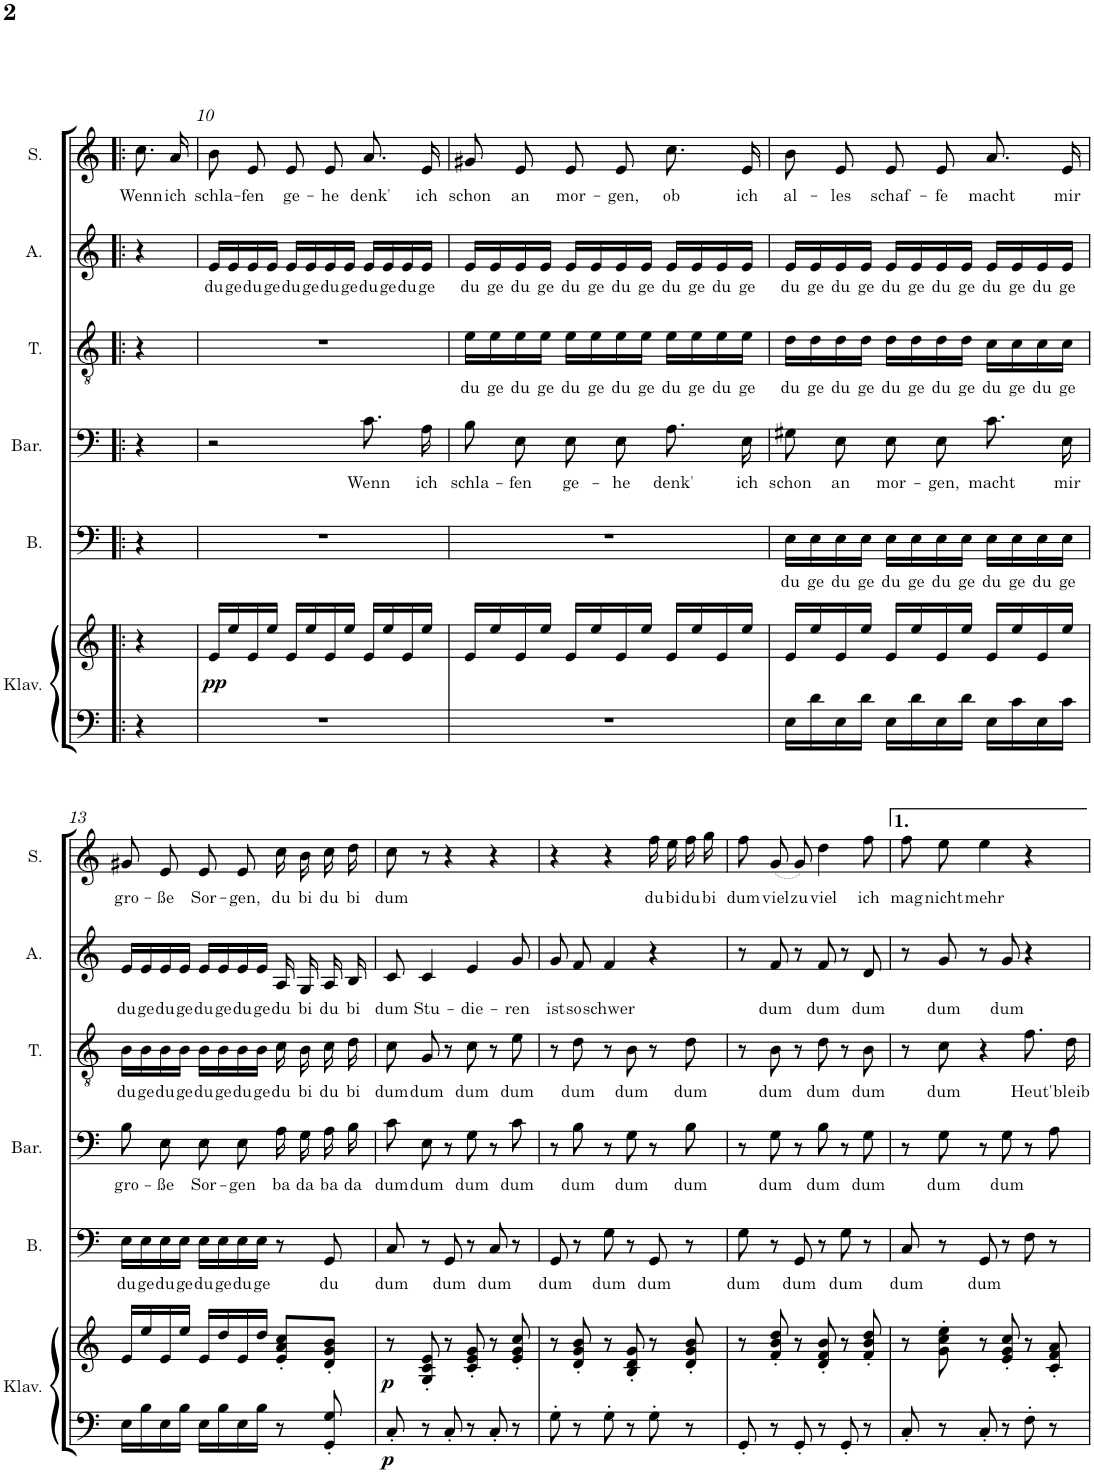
**kern	**kern	**dynam	**kern	**text	**kern	**text	**kern	**text	**kern	**text	**kern	**text
*part6	*part6	*part6	*part5	*part5	*part4	*part4	*part3	*part3	*part2	*part2	*part1	*part1
*staff7	*staff6	*staff6/7	*staff5	*staff5	*staff4	*staff4	*staff3	*staff3	*staff2	*staff2	*staff1	*staff1
*I"Klav.	*	*	*I"B.	*	*I"Bar.	*	*I"T.	*	*I"A.	*	*I"S.	*
*I'Klav.	*	*	*I'B.	*	*I'Bar.	*	*I'T.	*	*I'A.	*	*I'S.	*
!!LO:PB:g=z
*clefF4	*clefG2	*	*clefF4	*	*clefF4	*	*clefGv2	*	*clefG2	*	*clefG2	*
*k[]	*k[]	*	*k[]	*	*k[]	*	*k[]	*	*k[]	*	*k[]	*
*M3/4	*M3/4	*	*M3/4	*	*M3/4	*	*M3/4	*	*M3/4	*	*M3/4	*
=9X1!|:	=9X1!|:	=9X1!|:	=9X1!|:	=9X1!|:	=9X1!|:	=9X1!|:	=9X1!|:	=9X1!|:	=9X1!|:	=9X1!|:	=9X1!|:	=9X1!|:
!	!	!	!	!	!	!	!	!	!	!	!	!LO:LY:b
4r	4r	.	4r	.	4r	.	4r	.	4r	.	8.cc\L	Wenn
!	!	!	!	!	!	!	!	!	!	!	!	!LO:LY:b
.	.	.	.	.	.	.	.	.	.	.	16a\Jk	ich
=10	=10	=10	=10	=10	=10	=10	=10	=10	=10	=10	=10	=10
!	!	!LO:DY:b	!	!	!	!	!	!	!	!LO:LY:b	!	!LO:LY:b
2.r	16e/LL	pp	2.r	.	2r	.	2.r	.	16e/LL	du	8b/L	schla-
!	!	!	!	!	!	!	!	!	!	!LO:LY:b	!	!
.	16ee/	.	.	.	.	.	.	.	16e/	ge	.	.
!	!	!	!	!	!	!	!	!	!	!LO:LY:b	!	!LO:LY:b
.	16e/	.	.	.	.	.	.	.	16e/	du	8e/J	-fen
!	!	!	!	!	!	!	!	!	!	!LO:LY:b	!	!
.	16ee/JJ	.	.	.	.	.	.	.	16e/JJ	ge	.	.
!	!	!	!	!	!	!	!	!	!	!LO:LY:b	!	!LO:LY:b
.	16e/LL	.	.	.	.	.	.	.	16e/LL	du	8e/L	ge-
!	!	!	!	!	!	!	!	!	!	!LO:LY:b	!	!
.	16ee/	.	.	.	.	.	.	.	16e/	ge	.	.
!	!	!	!	!	!	!	!	!	!	!LO:LY:b	!	!LO:LY:b
.	16e/	.	.	.	.	.	.	.	16e/	du	8e/J	-he
!	!	!	!	!	!	!	!	!	!	!LO:LY:b	!	!
.	16ee/JJ	.	.	.	.	.	.	.	16e/JJ	ge	.	.
!	!	!	!	!	!	!LO:LY:b	!	!	!	!LO:LY:b	!	!LO:LY:b
.	16e/LL	.	.	.	8.c\L	Wenn	.	.	16e/LL	du	8.a/L	denk'
!	!	!	!	!	!	!	!	!	!	!LO:LY:b	!	!
.	16ee/	.	.	.	.	.	.	.	16e/	ge	.	.
!	!	!	!	!	!	!	!	!	!	!LO:LY:b	!	!
.	16e/	.	.	.	.	.	.	.	16e/	du	.	.
!	!	!	!	!	!	!LO:LY:b	!	!	!	!LO:LY:b	!	!LO:LY:b
.	16ee/JJ	.	.	.	16A\Jk	ich	.	.	16e/JJ	ge	16e/Jk	ich
=11	=11	=11	=11	=11	=11	=11	=11	=11	=11	=11	=11	=11
!	!	!	!	!	!	!LO:LY:b	!	!LO:LY:b	!	!LO:LY:b	!	!LO:LY:b
2.r	16e/LL	.	2.r	.	8B\L	schla-	16e\LL	du	16e/LL	du	8g#X/L	schon
!	!	!	!	!	!	!	!	!LO:LY:b	!	!LO:LY:b	!	!
.	16ee/	.	.	.	.	.	16e\	ge	16e/	ge	.	.
!	!	!	!	!	!	!LO:LY:b	!	!LO:LY:b	!	!LO:LY:b	!	!LO:LY:b
.	16e/	.	.	.	8E\J	-fen	16e\	du	16e/	du	8e/J	an
!	!	!	!	!	!	!	!	!LO:LY:b	!	!LO:LY:b	!	!
.	16ee/JJ	.	.	.	.	.	16e\JJ	ge	16e/JJ	ge	.	.
!	!	!	!	!	!	!LO:LY:b	!	!LO:LY:b	!	!LO:LY:b	!	!LO:LY:b
.	16e/LL	.	.	.	8E\L	ge-	16e\LL	du	16e/LL	du	8e/L	mor-
!	!	!	!	!	!	!	!	!LO:LY:b	!	!LO:LY:b	!	!
.	16ee/	.	.	.	.	.	16e\	ge	16e/	ge	.	.
!	!	!	!	!	!	!LO:LY:b	!	!LO:LY:b	!	!LO:LY:b	!	!LO:LY:b
.	16e/	.	.	.	8E\J	-he	16e\	du	16e/	du	8e/J	-gen,
!	!	!	!	!	!	!	!	!LO:LY:b	!	!LO:LY:b	!	!
.	16ee/JJ	.	.	.	.	.	16e\JJ	ge	16e/JJ	ge	.	.
!	!	!	!	!	!	!LO:LY:b	!	!LO:LY:b	!	!LO:LY:b	!	!LO:LY:b
.	16e/LL	.	.	.	8.A\L	denk'	16e\LL	du	16e/LL	du	8.cc/L	ob
!	!	!	!	!	!	!	!	!LO:LY:b	!	!LO:LY:b	!	!
.	16ee/	.	.	.	.	.	16e\	ge	16e/	ge	.	.
!	!	!	!	!	!	!	!	!LO:LY:b	!	!LO:LY:b	!	!
.	16e/	.	.	.	.	.	16e\	du	16e/	du	.	.
!	!	!	!	!	!	!LO:LY:b	!	!LO:LY:b	!	!LO:LY:b	!	!LO:LY:b
.	16ee/JJ	.	.	.	16E\Jk	ich	16e\JJ	ge	16e/JJ	ge	16e/Jk	ich
=12	=12	=12	=12	=12	=12	=12	=12	=12	=12	=12	=12	=12
!	!	!	!	!LO:LY:b	!	!LO:LY:b	!	!LO:LY:b	!	!LO:LY:b	!	!LO:LY:b
16E\LL	16e/LL	.	16E\LL	du	8G#X\L	schon	16d\LL	du	16e/LL	du	8b/L	al-
!	!	!	!	!LO:LY:b	!	!	!	!LO:LY:b	!	!LO:LY:b	!	!
16d\	16ee/	.	16E\	ge	.	.	16d\	ge	16e/	ge	.	.
!	!	!	!	!LO:LY:b	!	!LO:LY:b	!	!LO:LY:b	!	!LO:LY:b	!	!LO:LY:b
16E\	16e/	.	16E\	du	8E\J	an	16d\	du	16e/	du	8e/J	-les
!	!	!	!	!LO:LY:b	!	!	!	!LO:LY:b	!	!LO:LY:b	!	!
16d\JJ	16ee/JJ	.	16E\JJ	ge	.	.	16d\JJ	ge	16e/JJ	ge	.	.
!	!	!	!	!LO:LY:b	!	!LO:LY:b	!	!LO:LY:b	!	!LO:LY:b	!	!LO:LY:b
16E\LL	16e/LL	.	16E\LL	du	8E\L	mor-	16d\LL	du	16e/LL	du	8e/L	schaf-
!	!	!	!	!LO:LY:b	!	!	!	!LO:LY:b	!	!LO:LY:b	!	!
16d\	16ee/	.	16E\	ge	.	.	16d\	ge	16e/	ge	.	.
!	!	!	!	!LO:LY:b	!	!LO:LY:b	!	!LO:LY:b	!	!LO:LY:b	!	!LO:LY:b
16E\	16e/	.	16E\	du	8E\J	-gen,	16d\	du	16e/	du	8e/J	-fe
!	!	!	!	!LO:LY:b	!	!	!	!LO:LY:b	!	!LO:LY:b	!	!
16d\JJ	16ee/JJ	.	16E\JJ	ge	.	.	16d\JJ	ge	16e/JJ	ge	.	.
!	!	!	!	!LO:LY:b	!	!LO:LY:b	!	!LO:LY:b	!	!LO:LY:b	!	!LO:LY:b
16E\LL	16e/LL	.	16E\LL	du	8.c\L	macht	16c\LL	du	16e/LL	du	8.a/L	macht
!	!	!	!	!LO:LY:b	!	!	!	!LO:LY:b	!	!LO:LY:b	!	!
16c\	16ee/	.	16E\	ge	.	.	16c\	ge	16e/	ge	.	.
!	!	!	!	!LO:LY:b	!	!	!	!LO:LY:b	!	!LO:LY:b	!	!
16E\	16e/	.	16E\	du	.	.	16c\	du	16e/	du	.	.
!	!	!	!	!LO:LY:b	!	!LO:LY:b	!	!LO:LY:b	!	!LO:LY:b	!	!LO:LY:b
16c\JJ	16ee/JJ	.	16E\JJ	ge	16E\Jk	mir	16c\JJ	ge	16e/JJ	ge	16e/Jk	mir
!!LO:LB:g=z
=13	=13	=13	=13	=13	=13	=13	=13	=13	=13	=13	=13	=13
!	!	!	!	!LO:LY:b	!	!LO:LY:b	!	!LO:LY:b	!	!LO:LY:b	!	!LO:LY:b
16E\LL	16e/LL	.	16E\LL	du	8B\L	gro-	16B\LL	du	16e/LL	du	8g#X/L	gro-
!	!	!	!	!LO:LY:b	!	!	!	!LO:LY:b	!	!LO:LY:b	!	!
16B\	16ee/	.	16E\	ge	.	.	16B\	ge	16e/	ge	.	.
!	!	!	!	!LO:LY:b	!	!LO:LY:b	!	!LO:LY:b	!	!LO:LY:b	!	!LO:LY:b
16E\	16e/	.	16E\	du	8E\J	-ße	16B\	du	16e/	du	8e/J	-ße
!	!	!	!	!LO:LY:b	!	!	!	!LO:LY:b	!	!LO:LY:b	!	!
16B\JJ	16ee/JJ	.	16E\JJ	ge	.	.	16B\JJ	ge	16e/JJ	ge	.	.
!	!	!	!	!LO:LY:b	!	!LO:LY:b	!	!LO:LY:b	!	!LO:LY:b	!	!LO:LY:b
16E\LL	16e/LL	.	16E\LL	du	8E\L	Sor-	16B\LL	du	16e/LL	du	8e/L	Sor-
!	!	!	!	!LO:LY:b	!	!	!	!LO:LY:b	!	!LO:LY:b	!	!
16B\	16dd/	.	16E\	ge	.	.	16B\	ge	16e/	ge	.	.
!	!	!	!	!LO:LY:b	!	!LO:LY:b	!	!LO:LY:b	!	!LO:LY:b	!	!LO:LY:b
16E\	16e/	.	16E\	du	8E\J	-gen	16B\	du	16e/	du	8e/J	-gen,
!	!	!	!	!LO:LY:b	!	!	!	!LO:LY:b	!	!LO:LY:b	!	!
16B\JJ	16dd/JJ	.	16E\JJ	ge	.	.	16B\JJ	ge	16e/JJ	ge	.	.
!	!	!	!	!	!	!LO:LY:b	!	!LO:LY:b	!	!LO:LY:b	!	!LO:LY:b
8r	8e/' 8a/' 8cc/'L	.	8r	.	16A\LL	ba	16c\	du	16A/	du	16cc\LL	du
!	!	!	!	!	!	!LO:LY:b	!	!LO:LY:b	!	!LO:LY:b	!	!LO:LY:b
.	.	.	.	.	16G\J	da	16B\	bi	16G/	bi	16b\J	bi
!	!	!	!	!LO:LY:b	!	!LO:LY:b	!	!LO:LY:b	!	!LO:LY:b	!	!LO:LY:b
8GG/' 8G/'	8d/' 8g/' 8b/'J	.	8GG/	du	16A\L	ba	16c\	du	16A/	du	16cc\L	du
!	!	!	!	!	!	!LO:LY:b	!	!LO:LY:b	!	!LO:LY:b	!	!LO:LY:b
.	.	.	.	.	16B\JJ	da	16d\	bi	16B/	bi	16dd\JJ	bi
=14	=14	=14	=14	=14	=14	=14	=14	=14	=14	=14	=14	=14
!	!	!LO:DY:b=2	!	!LO:LY:b	!	!LO:LY:b	!	!LO:LY:b	!	!LO:LY:b	!	!LO:LY:b
!	!	!LO:DY:n=1:b	!	!	!	!	!	!	!	!	!	!
8C'/	8r	p p	8C/	dum	8c\L	dum	8c\	dum	8c/	dum	8cc\	dum
!	!	!	!	!	!	!LO:LY:b	!	!LO:LY:b	!	!LO:LY:b	!	!
8r	8G/' 8c/' 8e/'	.	8r	.	8E\J	dum	8G/	dum	4c/	Stu-	8r	.
!	!	!	!	!LO:LY:b	!	!	!	!	!	!	!	!
8C'/	8r	.	8GG/	dum	8r	.	8r	.	.	.	4r	.
!	!	!	!	!	!	!LO:LY:b	!	!LO:LY:b	!	!LO:LY:b	!	!
8r	8c/' 8e/' 8g/'	.	8r	.	8G\	dum	8c\	dum	4e/	-die-	.	.
!	!	!	!	!LO:LY:b	!	!	!	!	!	!	!	!
8C'/	8r	.	8C/	dum	8r	.	8r	.	.	.	4r	.
!	!	!	!	!	!	!LO:LY:b	!	!LO:LY:b	!	!LO:LY:b	!	!
8r	8e/' 8g/' 8cc/'	.	8r	.	8c\	dum	8e\	dum	8g/	-ren	.	.
=15	=15	=15	=15	=15	=15	=15	=15	=15	=15	=15	=15	=15
!	!	!	!	!LO:LY:b	!	!	!	!	!	!LO:LY:b	!	!
8G'\	8r	.	8GG/	dum	8r	.	8r	.	8g/	ist	4r	.
!	!	!	!	!	!	!LO:LY:b	!	!LO:LY:b	!	!LO:LY:b	!	!
8r	8d/' 8g/' 8b/'	.	8r	.	8B\	dum	8d\	dum	8f/	so	.	.
!	!	!	!	!LO:LY:b	!	!	!	!	!	!LO:LY:b	!	!
8G'\	8r	.	8G\	dum	8r	.	8r	.	4f/	schwer	4r	.
!	!	!	!	!	!	!LO:LY:b	!	!LO:LY:b	!	!	!	!
8r	8B/' 8d/' 8g/'	.	8r	.	8G\	dum	8B\	dum	.	.	.	.
!	!	!	!	!LO:LY:b	!	!	!	!	!	!	!	!LO:LY:b
8G'\	8r	.	8GG/	dum	8r	.	8r	.	4r	.	16ff\LL	du
!	!	!	!	!	!	!	!	!	!	!	!	!LO:LY:b
.	.	.	.	.	.	.	.	.	.	.	16ee\J	bi
!	!	!	!	!	!	!LO:LY:b	!	!LO:LY:b	!	!	!	!LO:LY:b
8r	8d/' 8g/' 8b/'	.	8r	.	8B\	dum	8d\	dum	.	.	16ff\L	du
!	!	!	!	!	!	!	!	!	!	!	!	!LO:LY:b
.	.	.	.	.	.	.	.	.	.	.	16gg\JJ	bi
=16	=16	=16	=16	=16	=16	=16	=16	=16	=16	=16	=16	=16
!	!	!	!	!LO:LY:b	!	!	!	!	!	!	!	!LO:LY:b
8GG'/	8r	.	8G\	dum	8r	.	8r	.	8r	.	8ff\L	dum
!	!	!	!	!	!	!LO:LY:b	!	!LO:LY:b	!	!LO:LY:b	!	!LO:LY:b
8r	8f/' 8b/' 8dd/'	.	8r	.	8G\	dum	8B\	dum	8f/	dum	(8g\J	viel
!	!	!	!	!LO:LY:b	!	!	!	!	!	!	!	!LO:LY:b
8GG'/	8r	.	8GG/	dum	8r	.	8r	.	8r	.	8g/)	zu
!	!	!	!	!	!	!LO:LY:b	!	!LO:LY:b	!	!LO:LY:b	!	!LO:LY:b
8r	8d/' 8f/' 8b/'	.	8r	.	8B\	dum	8d\	dum	8f/	dum	4dd\	viel
!	!	!	!	!LO:LY:b	!	!	!	!	!	!	!	!
8GG'/	8r	.	8G\	dum	8r	.	8r	.	8r	.	.	.
!	!	!	!	!	!	!LO:LY:b	!	!LO:LY:b	!	!LO:LY:b	!	!LO:LY:b
8r	8f/' 8b/' 8dd/'	.	8r	.	8G\	dum	8B\	dum	8d/	dum	8ff\	ich
=17	=17	=17	=17	=17	=17	=17	=17	=17	=17	=17	=17	=17
!	!	!	!	!LO:LY:b	!	!	!	!	!	!	!	!LO:LY:b
8C'/	8r	.	8C/	dum	8r	.	8r	.	8r	.	8ff\L	mag
!	!	!	!	!	!	!LO:LY:b	!	!LO:LY:b	!	!LO:LY:b	!	!LO:LY:b
8r	8g\' 8cc\' 8ee\'	.	8r	.	8G\	dum	8c\	dum	8g/	dum	8ee\J	nicht
!	!	!	!	!LO:LY:b	!	!	!	!	!	!	!	!LO:LY:b
8C'/	8r	.	8GG/	dum	8r	.	4r	.	8r	.	4ee\	mehr
!	!	!	!	!	!	!LO:LY:b	!	!	!	!LO:LY:b	!	!
8r	8e/' 8g/' 8cc/'	.	8r	.	8G\	dum	.	.	8g/	dum	.	.
!	!	!	!	!	!	!	!	!LO:LY:b	!	!	!	!
8F'\	8r	.	8F\	.	8r	.	8.f\	Heut'	4r	.	4r	.
8r	8c/' 8f/' 8a/'	.	8r	.	8A\	.	.	.	.	.	.	.
!	!	!	!	!	!	!	!	!LO:LY:b	!	!	!	!
.	.	.	.	.	.	.	16d\	bleib	.	.	.	.
=	=	=	=	=	=	=	=	=	=	=	=	=
*-	*-	*-	*-	*-	*-	*-	*-	*-	*-	*-	*-	*-
